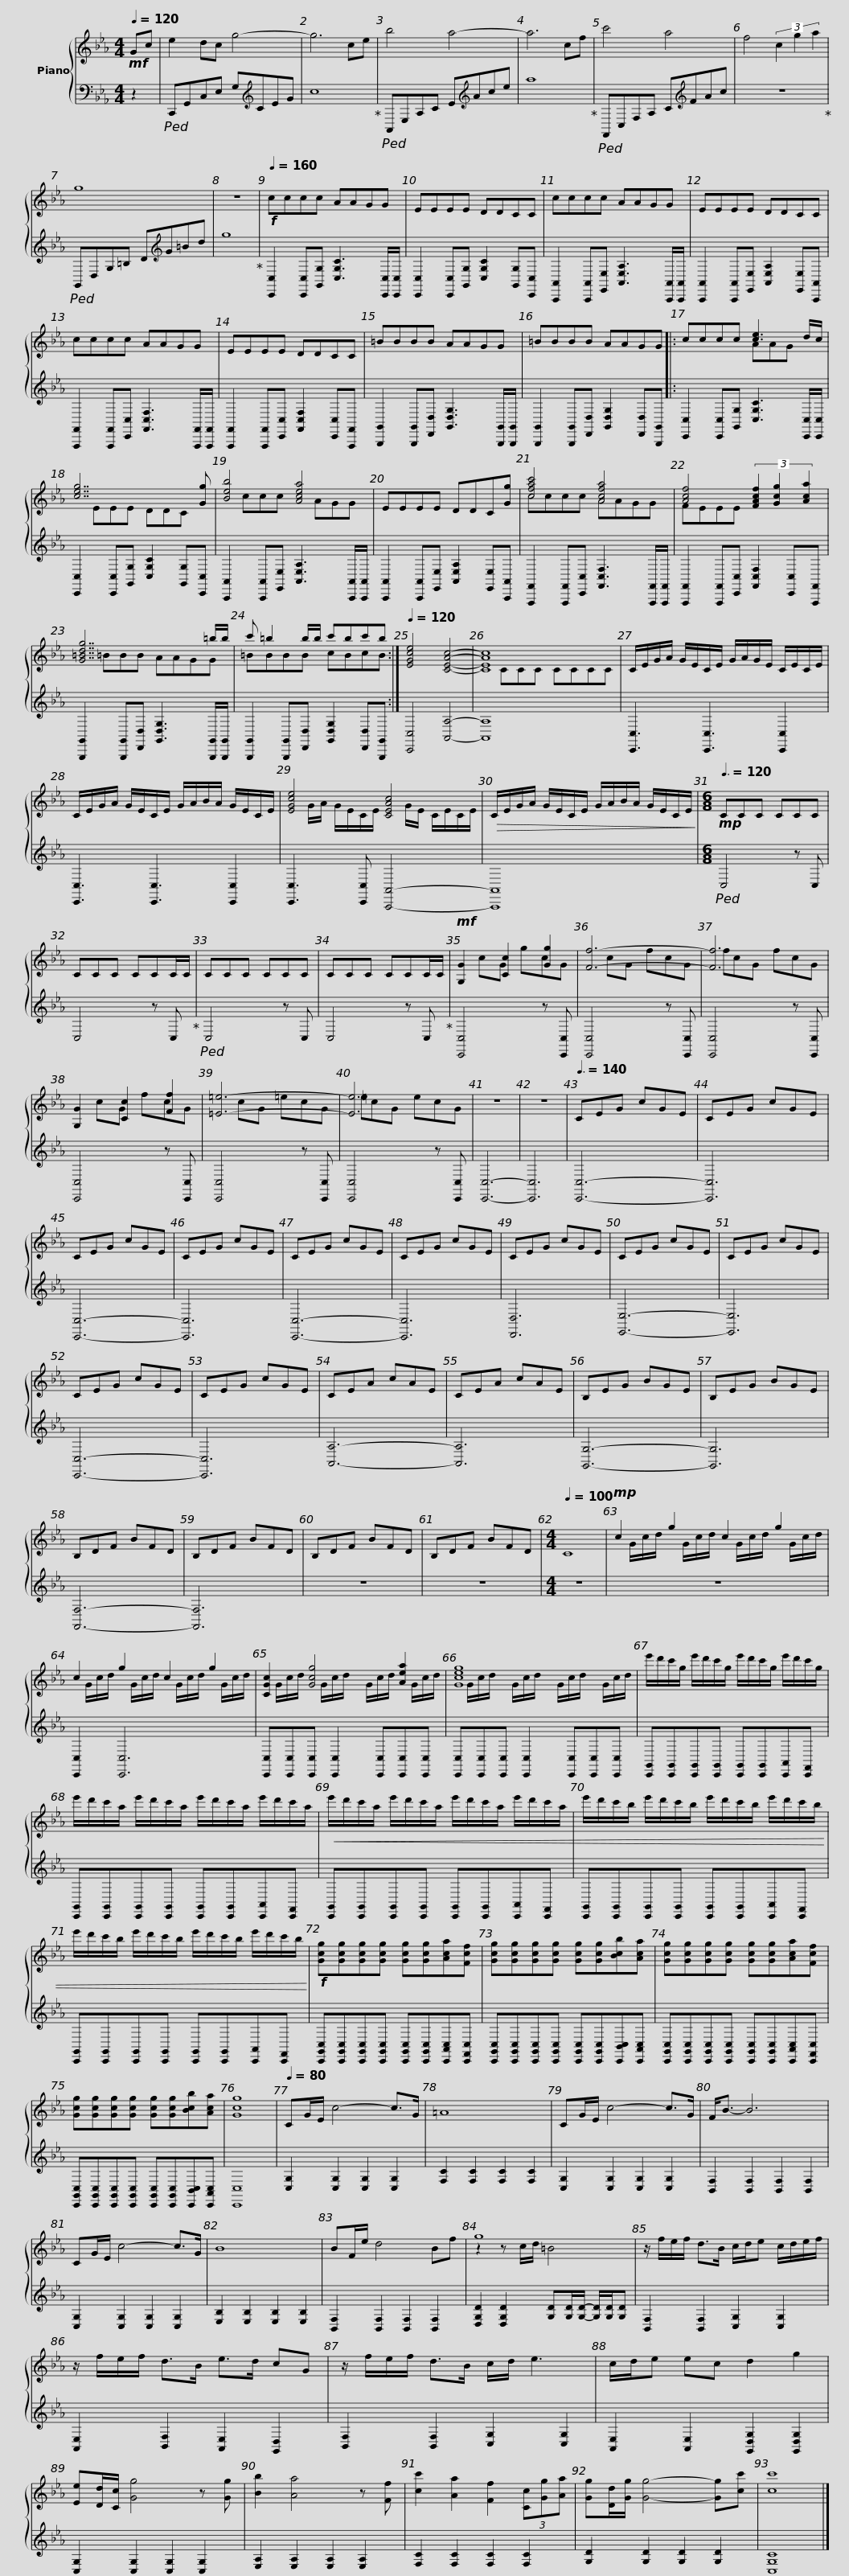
X:1
%%score { ( 1 3 ) | 2 }
L:1/8
Q:1/4=120
M:4/4
I:linebreak $
K:Eb
V:1 treble
V:3 treble
V:2 bass
V:1
!mf! Gc | e2 dc g4- | g6 ce | b4 a4- | a6 cf | %5
 c'4 a4 | f4 (3c2 g2 a2 |$ g8 | z8 |[Q:1/4=160]!f! cccc AAGG | %10
 EEEE DDCC | cccc AAGG | EEEE DDCC |$ cccc AAGG | EEEE DDCC | %15
 =BBBB AAGG | =BBBB AAGG |: cccc [ce]3 d/c/ |$ [ceg]7 [Gg] | [Beb]4 [Acea]4 | %20
 EEEE DDC[Gg] | [cfac']4 [Acfa]4 | [Acf]4 (3[FAcf]2 [Gcg]2 [Aca]2 |$ [G=Bdg]7 =b/b/ | c' =b2 b/b/ c'bc'b :| %25
[Q:1/4=120] [EGce]4 [CEAc]4- | [CEAc]8 |$ C/E/G/A/ G/E/C/E/ G/A/G/E/ C/E/C/E/ | C/E/G/A/ G/E/C/E/ G/A/B/A/ G/E/C/E/ | [EGce]4 [CEAc]4 |$ %30
!>(! C/E/G/A/ G/E/C/E/ G/A/B/A/ G/E/C/E/!>)! |[M:6/8][Q:3/8=120]!mp! CCC CCC | CCC CCC/C/ | CCC CCC | CCC CCC/C/ |$ %35
!mf! [G,G]2 [Cc]2 [Gg]2 | [Ff]6- | [Ff]6 | [G,G]2 [Cc]2 [Ff]2 | [=E=e]6- | %40
 [Ee]6 | z6 |$ z6 |[Q:3/8=140] CEG cGE | CEG cGE | %45
 CEG cGE | CEG cGE | CEG cGE | CEG cGE | CEG cGE | %50
 CEG cGE |$ CEG cGE | CEG cGE | CEG cGE | CEA cAE | %55
 CEA cAE | B,EG BGE | B,EG BGE | B,DF BFD |$ B,DF BFD | %60
 B,DF BFD | B,DF BFD |[M:4/4][Q:1/4=100] C8 |!mp! c2 g2 c2 g2 | c2 g2 c2 g2 |$ %65
 [CGc]2 [Gcg]4 [Aea]2 | [Gceg]8 | e'/d'/c'/g/ e'/d'/c'/g/ e'/d'/c'/g/ e'/d'/c'/g/ |$ e'/d'/c'/a/ e'/d'/c'/a/ e'/d'/c'/a/ e'/d'/c'/a/ |!<(! e'/d'/c'/a/ e'/d'/c'/a/ e'/d'/c'/a/ e'/d'/c'/a/ |$ %70
 e'/d'/c'/b/ e'/d'/c'/b/ e'/d'/c'/b/ e'/d'/c'/b/ | e'/d'/c'/b/ e'/d'/c'/b/ e'/d'/c'/b/ e'/d'/c'/b/!<)! |!f! [Gcg][Gcg][Gcg][Gcg] [Gcg][Gcg][Aca][Fcf] |$ [Gcg][Gcg][Gcg][Gcg] [Gcg][Gcg][Bcb][Aca] | [Gcg][Gcg][Gcg][Gcg] [Gcg][Gcg][Aca][Fcf] | %75
 [Gcg][Gcg][Gcg][Gcg] [Gcg][Gcg][Bcb][Aca] | [Gcg]8 |[Q:1/4=80] CG/E/ c4- c>G | =A8 |$ CG/E/ c4- c>G | %80
 F<B- B6 | CG/E/ c4- c>G | B8 | BF/e/ d4 Bf | g8 |$ %85
 z/ f/e/f/ d>B c/d/e c/d/e/f/ | z/ f/e/f/ d>B e>d cG | z/ f/e/f/ d>B c/d/ e3 | c/d/e ec d2 g2 | [Ee][Dd]/[Cc]/ [Gg]4 z [Gg] | %90
 [Bb]2 [Aa]4 z [Ff] |$ [cc']2 [Aa]2 [Ff]2 (3[Cc][Gg][Aa] | [Gg][Dd]/[Gg]/ [Gg]4- [Gg][cc'] | [cc']8 |] %94
V:2
 z2 |!ped! C,,G,,C,E, G,[K:treble]CEG | c8!ped-up! |!ped! A,,E,A,C E[K:treble]Ace | a8!ped-up! | %5
!ped! F,,C,F,A, C[K:treble]FAc | z8!ped-up! |$!ped! G,,D,G,=B, D[K:treble]G=Bd | g8!ped-up! | [C,,C,]2 [C,,C,][G,,G,] [C,G,C]3 [C,,C,]/[C,,C,]/ | %10
 [C,,C,]2 [C,,C,][G,,G,] [C,G,C]2 [G,,G,][C,,C,] | [A,,,A,,]2 [A,,,A,,][E,,E,] [A,,E,A,]3 [A,,,A,,]/[A,,,A,,]/ | [A,,,A,,]2 [A,,,A,,][E,,E,] [A,,E,A,]2 [E,,E,][A,,,A,,] |$ [F,,,F,,]2 [F,,,F,,][C,,C,] [F,,C,F,]3 [F,,,F,,]/[F,,,F,,]/ | [F,,,F,,]2 [F,,,F,,][C,,C,] [F,,C,F,]2 [C,,C,][F,,,F,,] | %15
 [G,,,G,,]2 [G,,,G,,][D,,D,] [G,,D,G,]3 [G,,,G,,]/[G,,,G,,]/ | [G,,,G,,]2 [G,,,G,,][D,,D,] [G,,D,G,]2 [D,,D,][G,,,G,,] |: [C,,C,]2 [C,,C,][G,,G,] [C,G,C]3 [C,,C,]/[C,,C,]/ |$ [C,,C,]2 [C,,C,][G,,G,] [C,G,C]2 [G,,G,][C,,C,] | [A,,,A,,]2 [A,,,A,,][E,,E,] [A,,E,A,]3 [A,,,A,,]/[A,,,A,,]/ | %20
 [A,,,A,,]2 [A,,,A,,][E,,E,] [A,,E,A,]2 [E,,E,][A,,,A,,] | [F,,,F,,]2 [F,,,F,,][C,,C,] [F,,C,F,]3 [F,,,F,,]/[F,,,F,,]/ | [F,,,F,,]2 [F,,,F,,][C,,C,] [F,,C,F,]2 [C,,C,][F,,,F,,] |$ [G,,,G,,]2 [G,,,G,,][D,,D,] [G,,D,G,]3 [G,,,G,,]/[G,,,G,,]/ | [G,,,G,,]2 [G,,,G,,][D,,D,] [G,,D,G,]2 [D,,D,][G,,,G,,] :| %25
 [C,,C,]4 [A,,A,]4- | [A,,A,]8 |$ [C,,C,]3 [C,,C,]3 [C,,C,]2 | [C,,C,]3 [C,,C,]3 [C,,C,]2 | [C,,C,]3 [C,,C,] [A,,,A,,]4- |$ %30
 [A,,,A,,]8 |[M:6/8]!ped! C,4 z C, | C,4 z C,!ped-up! |!ped! C,4 z C, | C,4 z C,!ped-up! |$ %35
 [C,,C,]4 z [C,,C,] | [C,,C,]4 z [C,,C,] | [C,,C,]4 z [C,,C,] | [C,,C,]4 z [C,,C,] | [C,,C,]4 z [C,,C,] | %40
 [C,,C,]4 z [C,,C,] | [C,,C,]6- |$ [C,,C,]6 | [C,,C,]6- | [C,,C,]6 | %45
 [C,,C,]6- | [C,,C,]6 | [C,,C,]6- | [C,,C,]6 | [D,,D,]6 | %50
 [E,,E,]6- |$ [E,,E,]6 | [C,,C,]6- | [C,,C,]6 | [A,,A,]6- | %55
 [A,,A,]6 | [G,,G,]6- | [G,,G,]6 | [F,,F,]6- |$ [F,,F,]6 | %60
 z6 | z6 |[M:4/4] z8 | z8 | [C,,C,]2 [C,,C,]6 |$ %65
 [C,,C,][C,,C,][C,,C,] [C,,C,]2 [C,,C,][C,,C,][C,,C,] | [C,,C,][C,,C,][C,,C,] [C,,C,]2 [C,,C,][C,,C,][C,,C,] | [C,,G,,][C,,G,,][C,,G,,][C,,G,,] [C,,G,,][C,,G,,][C,,A,,][C,,F,,] |$ [C,,G,,][C,,G,,][C,,G,,][C,,G,,] [C,,G,,][C,,G,,][C,,A,,][C,,F,,] | [C,,G,,][C,,G,,][C,,G,,][C,,G,,] [C,,G,,][C,,G,,][C,,A,,][C,,F,,] |$ %70
 [C,,G,,][C,,G,,][C,,G,,][C,,G,,] [C,,G,,][C,,G,,][C,,A,,][C,,F,,] | [C,,G,,][C,,G,,][C,,G,,][C,,G,,] [C,,G,,][C,,G,,][C,,A,,][C,,F,,] | [C,,G,,C,][C,,G,,C,][C,,G,,C,][C,,G,,C,] [C,,G,,C,][C,,G,,C,][C,,A,,C,][C,,F,,C,] |$ [C,,G,,C,][C,,G,,C,][C,,G,,C,][C,,G,,C,] [C,,G,,C,][C,,G,,C,][C,,B,,C,][C,,A,,C,] | [C,,G,,C,][C,,G,,C,][C,,G,,C,][C,,G,,C,] [C,,G,,C,][C,,G,,C,][C,,A,,C,][C,,F,,C,] | %75
 [C,,G,,C,][C,,G,,C,][C,,G,,C,][C,,G,,C,] [C,,G,,C,][C,,G,,C,][C,,B,,C,][C,,A,,C,] | [C,,C,]8 | [C,G,]2 [C,G,]2 [C,G,]2 [C,G,]2 | [F,C]2 [F,C]2 [F,C]2 [F,C]2 |$ [C,G,]2 [C,G,]2 [C,G,]2 [C,G,]2 | %80
 [B,,F,]2 [B,,F,]2 [B,,F,]2 [B,,F,]2 | [C,G,]2 [C,G,]2 [C,G,]2 [C,G,]2 | [E,B,]2 [E,B,]2 [E,B,]2 [E,B,]2 | [B,,F,]2 [B,,F,]2 [B,,F,]2 [B,,F,]2 | [D,G,D]2 [D,G,D]2 [G,D][G,D]/[G,D]/- [G,D]/[G,D]/[G,D] |$ %85
 [B,,F,]2 [B,,F,]2 [C,G,]2 [C,G,]2 | [A,,E,]2 [B,,F,]2 [A,,E,]2 [G,,D,]2 | [B,,F,]2 [B,,F,]2 [C,G,]2 [C,G,]2 | [A,,E,]2 [A,,E,]2 [G,,D,G,]2 [G,,D,G,]2 | [C,G,]2 [C,G,]2 [C,G,]2 [C,G,]2 | %90
 [E,A,]2 [E,A,]2 [E,A,]2 [E,A,]2 |$ [F,C]2 [F,C]2 [F,C]2 [F,C]2 | [G,D]2 [G,D]2 [G,D]2 [G,D]2 | [C,G,C]8 |] %94
V:3
 x2 | x8 | x8 | x8 | x8 | %5
 x8 | x8 |$ x8 | x8 | x8 | %10
 x8 | x8 | x8 |$ x8 | x8 | %15
 x8 | x8 |: x4 AAG x |$ x EEE DDC x | x ccc x AGG | %20
 x8 | cccc AAGG | FEEE x4 |$ x =BBB AAGG | =BBBB cBcB :| %25
 x8 | x CCC CCCC |$ x8 | x8 | x G/A/ G/E/C/E/ x G/E/ C/E/C/E/ |$ %30
 x8 |[M:6/8] x6 | x6 | x6 | x6 |$ %35
 x cG gcG | x cG fcG | fcG fcG | x cG fcG | x cG =ecG | %40
 =ecG ecG | x6 |$ x6 | x6 | x6 | %45
 x6 | x6 | x6 | x6 | x6 | %50
 x6 |$ x6 | x6 | x6 | x6 | %55
 x6 | x6 | x6 | x6 |$ x6 | %60
 x6 | x6 |[M:4/4] x8 | x/ G/c/d/ x/ G/c/d/ x/ G/c/d/ x/ G/c/d/ | x/ G/c/d/ x/ G/c/d/ x/ G/c/d/ x/ G/c/d/ |$ %65
 x/ G/c/d/ x/ G/c/d/ x/ G/c/d/ x/ G/c/d/ | x/ G/c/d/ x/ G/c/d/ x/ G/c/d/ x/ G/c/d/ | x8 |$ x8 | x8 |$ %70
 x8 | x8 | x8 |$ x8 | x8 | %75
 x8 | x8 | x8 | x8 |$ x8 | %80
 x8 | x8 | x8 | x8 | z2 z c/d/ =B4 |$ %85
 x8 | x8 | x8 | x8 | x8 | %90
 x8 |$ x8 | x8 | x8 |] %94
